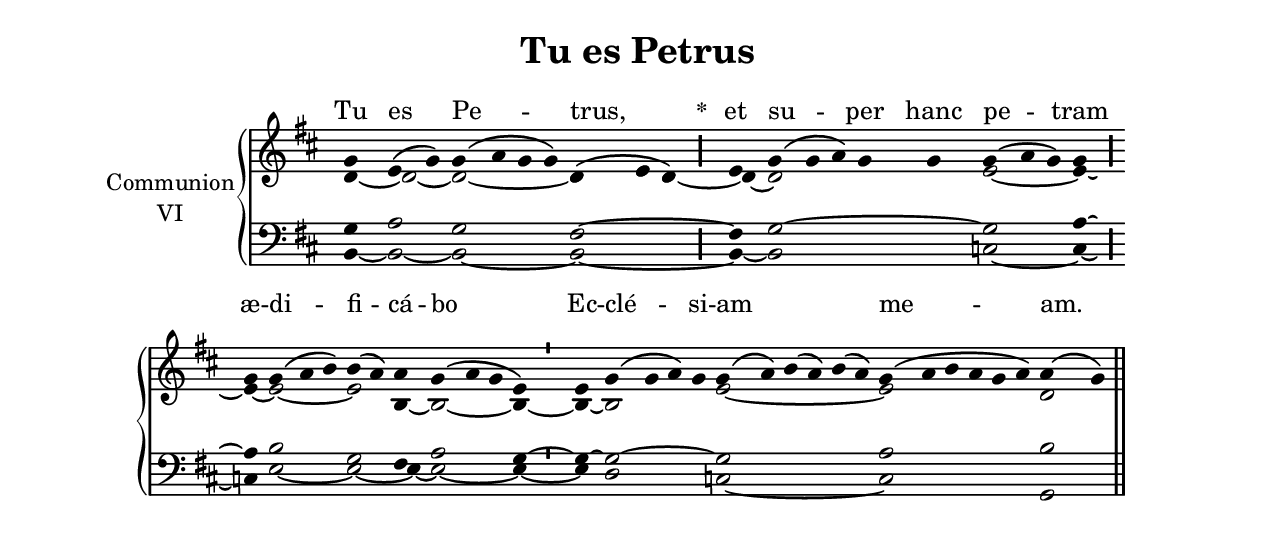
\version "2.18"
\include "gregorian.ly"
\include "noh2.ily"


%Page reference: page iii.36
%(volume.page)

global = {
 \key g \lydian
 \cadenzaOn 
}

\header {
  title = \markup \center-column {"Tu es Petrus" \vspace #1 }
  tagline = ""
  composer = ""
}

\paper {
 #(include-special-characters)
  oddHeaderMarkup = \markup \fill-line {
    \line {}
    \center-column {
      \on-the-fly #first-page     " "
      \on-the-fly #not-first-page "Tu es Petrus"
    }
    \line { \on-the-fly #print-page-number-check-first \fromproperty #'page:page-number-string }
  }
  evenHeaderMarkup = \markup \fill-line {
    \line { \on-the-fly #print-page-number-check-first \fromproperty #'page:page-number-string }
    \center-column { "Tu es Petrus" }
    \line {}
  }
}

chantText = \lyricmode {
Tu es Pe -- trus, 
\set stanza = " * " 
et su -- per hanc pe -- tram 
æ -- di -- fi -- cá -- bo Ec -- clé -- si -- am _ _ me -- am. }

chantMusic = {
\tieDown   g'4 e'4 ( g'4) g'4 ( a'4 g'4 g'4) d'4 ( e'4 d'4) \divisioMaior
 e'4 g'4 ( g'4 a'4) g'4 g'4 g'4 ( a'4 g'4) g'4 \divisioMaior
 g'4 g'4 ( a'4 b'4) b'4 ( a'4) a'4 g'4 ( a'4 g'4 e'4) \divisioMinima
 e'4 g'4 ( g'4 a'4) g'4 g'4 ( a'4) b'4 ( a'4) b'4 ( a'4) g'4 ( a'4 b'4 a'4 g'4 a'4) a'4 ( g'4) \finalis

}

altoMusic = {
d'4 ~ d'2 ~ d'2*4/2 ~ d'4 e'4 d'4 ~ \divisioMaior
d'4 ~ d'2*5/2 e'2*3/2 ~ e'4 ~ \divisioMaior
e'4 ~ e'2*3/2 ~ e'2 b4 ~ b2*3/2 ~ b4 ~ \divisioMinima
b4 ~ b2*4/2 e'2*6/2 ~ e'2*6/2 d'2 \finalis
}

tenorMusic = {
g4 a2 g2*4/2 fis2*3/2 ~ \divisioMaior
fis4 g2*5/2 ~ g2*3/2 a4 ~ \divisioMaior
a4 b2*3/2 g2 fis4 a2*3/2 g4 ~ \divisioMinima
g4 ~ g2*4/2 ~ g2*6/2 a2*6/2 b2 \finalis
}

bassMusic = {
b,4 ~ b,2 ~ b,2*4/2 ~ b,2*3/2 ~ \divisioMaior
b,4 ~ b,2*5/2 c2*3/2 ~ c4 ~ \divisioMaior
c4 e2*3/2 ~ e2 ~ e4 ~ e2*3/2 ~ e4 ~ \divisioMinima
e4 d2*4/2 c2*6/2 ~ c2*6/2 g,2 \finalis
}

voiceLines = {
\voiceLineStyle


}

\score{
  <<
    \new GrandStaff <<
      \set GrandStaff.autoBeaming = ##f
      \set GrandStaff.instrumentName = \markup \center-column {
        "Communion"
        "VI"
      }
      \new Staff = up <<
        \new Voice = "chant" {
          \voiceOne \global \chantMusic
        }
        \new Voice {
          \voiceTwo \global \altoMusic
        }
      >>

      \new Staff = down <<
        \clef bass
        \new Voice {
          \voiceOne \global \tenorMusic
        }
        \new Voice {
          \voiceTwo \global \bassMusic
        }
	\new Voice {
        \voiceThree \global \voiceLines
        }
      >>
    >>
    \new Lyrics \lyricsto chant {
      \chantText
    }
  >>
  \layout{
  }
  \midi{
    \tempo 4 = 125
  }
}
